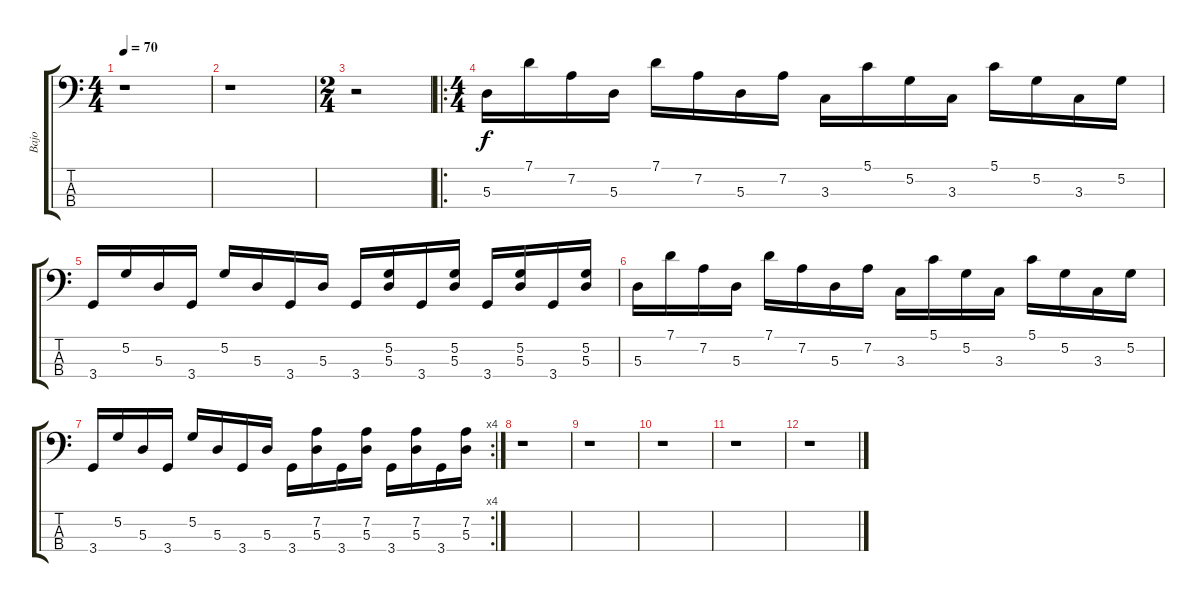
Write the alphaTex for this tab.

\track ("Bajo" "Bajo") {instrument electricbasspick}
\staff {score tabs}
\tuning (G2 D2 A1 E1) {hide}
\ts (4 4)
\tempo 70
\clef f4
\ks c
r.1{dy f} |
r.1 |
\ts (2 4)
r.2 |
\ro
\ts (4 4)
5.3.16 7.1.16 7.2.16 5.3.16 7.1.16 7.2.16 5.3.16 7.2.16 3.3.16 5.1.16 5.2.16 3.3.16 5.1.16 5.2.16 3.3.16 5.2.16 |
3.4.16 5.2.16 5.3.16 3.4.16 5.2.16 5.3.16 3.4.16 5.3.16 3.4.16 (5.2 5.3).16 3.4.16 (5.2 5.3).16 3.4.16 (5.2 5.3).16 3.4.16 (5.2 5.3).16 |
5.3.16 7.1.16 7.2.16 5.3.16 7.1.16 7.2.16 5.3.16 7.2.16 3.3.16 5.1.16 5.2.16 3.3.16 5.1.16 5.2.16 3.3.16 5.2.16 |
\rc 4
3.4.16 5.2.16 5.3.16 3.4.16 5.2.16 5.3.16 3.4.16 5.3.16 3.4.16 (7.2 5.3).16 3.4.16 (7.2 5.3).16 3.4.16 (7.2 5.3).16 3.4.16 (7.2 5.3).16 |
r.1 |
r.1 |
r.1 |
r.1 |
r.1
